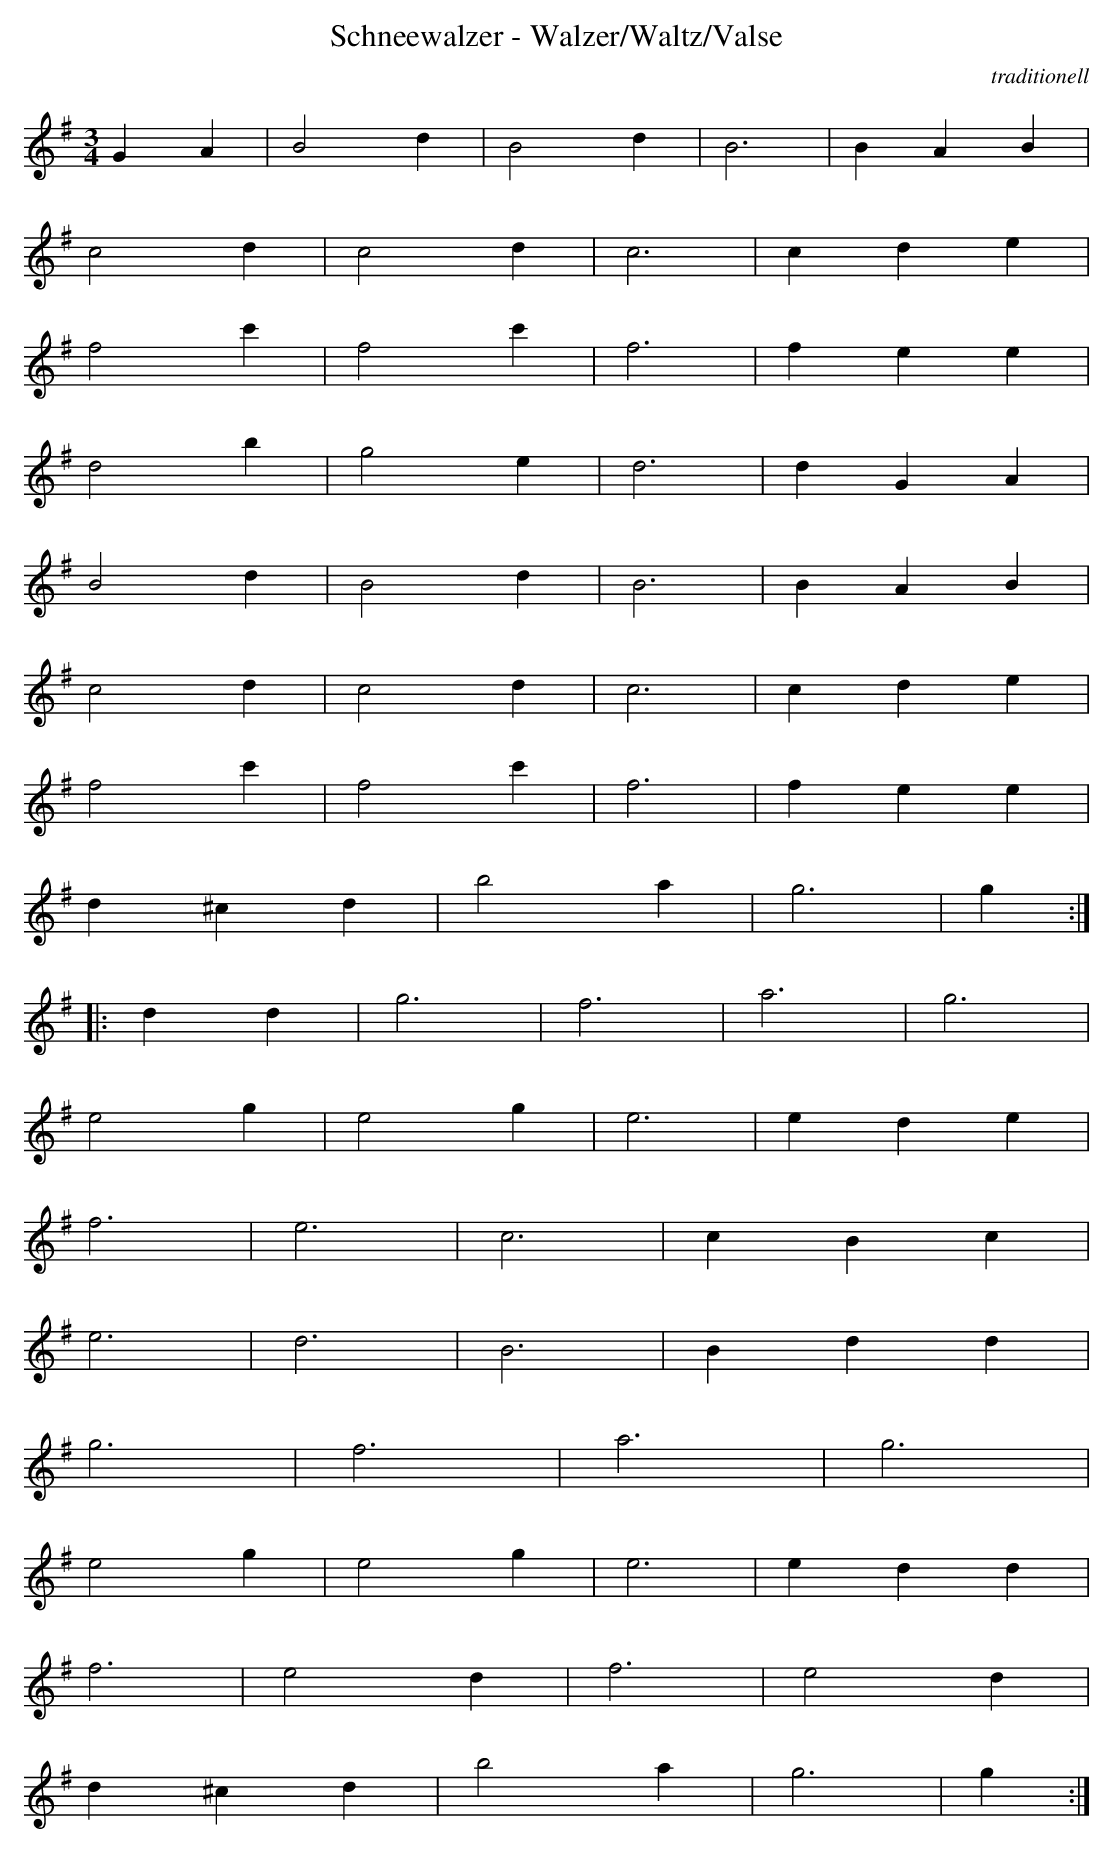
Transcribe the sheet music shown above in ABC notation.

X:1
T:Schneewalzer - Walzer/Waltz/Valse
C:traditionell
M:3/4
L:1/4
K:G
GA|B2d|B2d|B3|BAB|
c2d|c2d|c3|cde|
f2c'|f2c'|f3|fee|
d2b|g2e|d3|dGA|
B2d|B2d|B3|BAB|
c2d|c2d|c3|cde|
f2c'|f2c'|f3|fee|
d^cd|b2a|g3|g:|
|:dd|g3|f3|a3|g3|
e2g|e2g|e3|ede|
f3|e3|c3|cBc|
e3|d3|B3|Bdd|
g3|f3|a3|g3|
e2g|e2g|e3|edd|
f3|e2d|f3|e2d|
d^cd|b2a|g3|g:|
